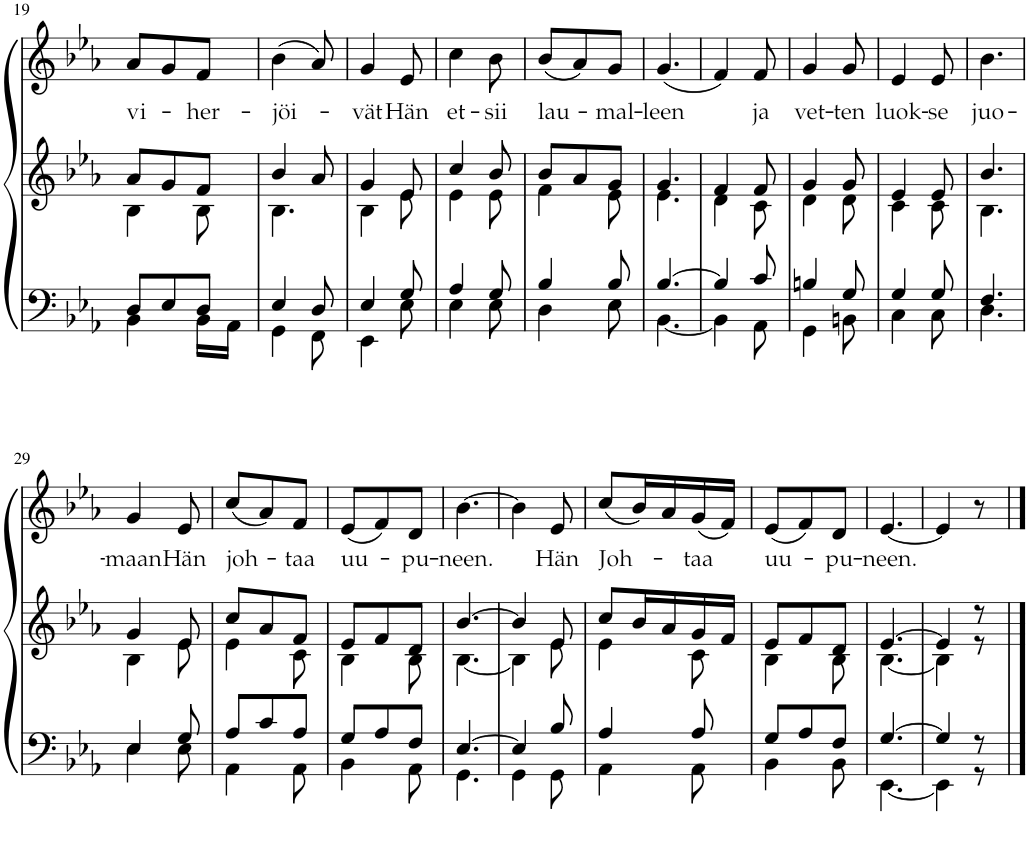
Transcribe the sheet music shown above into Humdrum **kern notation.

**kern	**kern	**kern	**text
*part2	*part2	*part1	*part1
*staff3	*staff2	*staff1	*staff1
*I"Piano	*	*I"Piano	*
*I'Pno	*	*	*
!!LO:PB:g=z
*clefF4	*clefG2	*clefG2	*
*k[b-e-a-]	*k[b-e-a-]	*k[b-e-a-]	*
*M3/8	*M3/8	*M3/8	*
=19	=19	=19	=19
*^	*^	*	*
!	!	!	!	!	!LO:LY:b
8D/L	4BB-\	8a-/L	4B-\	8a-/L	vi-
8E-/	.	8g/	.	8g/	.
!	!	!	!	!	!LO:LY:b
8D/J	16BB-\LL	8f/J	8B-\	8f/J	-her-
.	16AA-\JJ	.	.	.	.
=20	=20	=20	=20	=20	=20
!	!	!	!	!	!LO:LY:b
4E-/	4GG\	4b-/	4.B-\	(4b-\	-jöi-
8D/	8FF\	8a-/	.	8a-/)	.
=21	=21	=21	=21	=21	=21
!	!	!	!	!	!LO:LY:b
4E-/	4EE-\	4g/	4B-\	4g/	-vät
!	!	!	!	!	!LO:LY:b
8G/	8E-\	8e-/	8e-\	8e-/	Hän
=22	=22	=22	=22	=22	=22
!	!	!	!	!	!LO:LY:b
4A-/	4E-\	4cc/	4e-\	4cc\	et-
!	!	!	!	!	!LO:LY:b
8G/	8E-\	8b-/	8e-\	8b-\	-sii
=23	=23	=23	=23	=23	=23
!	!	!	!	!	!LO:LY:b
4B-/	4D\	8b-/L	4f\	(8b-/L	lau-
.	.	8a-/	.	8a-/)	.
!	!	!	!	!	!LO:LY:b
8B-/	8E-\	8g/J	8e-\	8g/J	-mal-
=24	=24	=24	=24	=24	=24
!	!	!	!	!	!LO:LY:b
[4.B-/	[4.BB-\	4.g/	4.e-\	(4.g/	-leen
=25	=25	=25	=25	=25	=25
4B-/]	4BB-\]	4f/	4d\	4f/)	.
!	!	!	!	!	!LO:LY:b
8c/	8AA-\	8f/	8c\	8f/	ja
=26	=26	=26	=26	=26	=26
!	!	!	!	!	!LO:LY:b
4Bn/	4GG\	4g/	4d\	4g/	vet-
!	!	!	!	!	!LO:LY:b
8G/	8BBn\	8g/	8d\	8g/	-ten
=27	=27	=27	=27	=27	=27
!	!	!	!	!	!LO:LY:b
4G/	4C\	4e-/	4c\	4e-/	luok-
!	!	!	!	!	!LO:LY:b
8G/	8C\	8e-/	8c\	8e-/	-se
=28	=28	=28	=28	=28	=28
!	!	!	!	!	!LO:LY:b
4.F/	4.D\	4.b-/	4.B-\	4.b-\	juo-
!!LO:LB:g=z
=29	=29	=29	=29	=29	=29
!	!	!	!	!	!LO:LY:b
4E-/	4E-\	4g/	4B-\	4g/	-maan
!	!	!	!	!	!LO:LY:b
8G/	8E-\	8e-/	8e-\	8e-/	Hän
=30	=30	=30	=30	=30	=30
!	!	!	!	!	!LO:LY:b
8A-/L	4AA-\	8cc/L	4e-\	(8cc/L	joh-
8c/	.	8a-/	.	8a-/)	.
!	!	!	!	!	!LO:LY:b
8A-/J	8AA-\	8f/J	8c\	8f/J	-taa
=31	=31	=31	=31	=31	=31
!	!	!	!	!	!LO:LY:b
8G/L	4BB-\	8e-/L	4B-\	(8e-/L	uu-
8A-/	.	8f/	.	8f/)	.
!	!	!	!	!	!LO:LY:b
8F/J	8AA-\	8d/J	8B-\	8d/J	-pu-
=32	=32	=32	=32	=32	=32
!	!	!	!	!	!LO:LY:b
[4.E-/	4.GG\	[4.b-/	[4.B-\	[4.b-\	-neen.
=33	=33	=33	=33	=33	=33
4E-/]	4GG\	4b-/]	4B-\]	4b-\]	.
!	!	!	!	!	!LO:LY:b
8B-/	8GG\	8e-/	8e-\	8e-/	Hän
=34	=34	=34	=34	=34	=34
!	!	!	!	!	!LO:LY:b
4A-/	4AA-\	8cc/L	4e-\	(8cc/L	Joh-
.	.	16b-/L	.	16b-/L)	.
.	.	16a-/	.	16a-/	.
!	!	!	!	!	!LO:LY:b
8A-/	8AA-\	16g/	8c\	(16g/	-taa
.	.	16f/JJ	.	16f/JJ)	.
=35	=35	=35	=35	=35	=35
!	!	!	!	!	!LO:LY:b
8G/L	4BB-\	8e-/L	4B-\	(8e-/L	uu-
8A-/	.	8f/	.	8f/)	.
!	!	!	!	!	!LO:LY:b
8F/J	8BB-\	8d/J	8B-\	8d/J	-pu-
=36	=36	=36	=36	=36	=36
!	!	!	!	!	!LO:LY:b
[4.G/	[4.EE-\	[4.e-/	[4.B-\	[4.e-/	-neen.
=37	=37	=37	=37	=37	=37
4G/]	4EE-\]	4e-/]	4B-\]	4e-/]	.
8r	8r	8r	8r	8r	.
*v	*v	*	*	*	*
*	*v	*v	*	*
==	==	==	==
*-	*-	*-	*-
